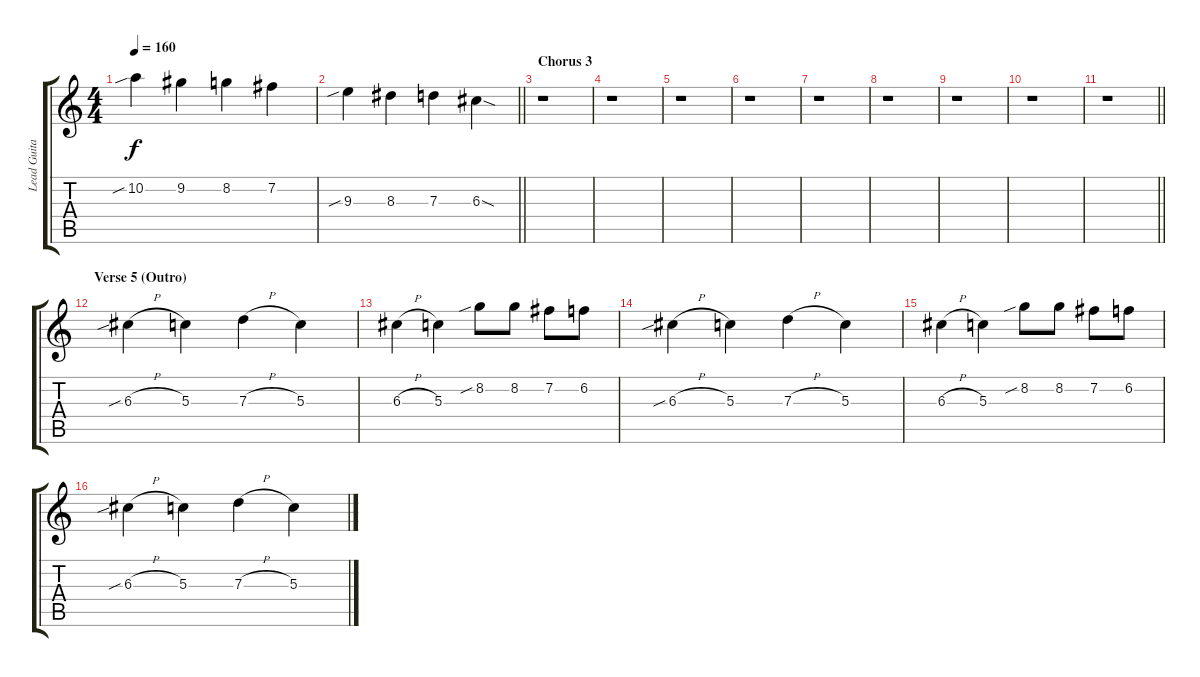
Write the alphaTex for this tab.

\track ("Lead Guitar" "Lead Guita") {instrument distortionguitar}
\staff {score tabs}
\tuning (E4 B3 G3 D3 A2 E2) {hide}
\ts (4 4)
\tempo 160
\clef g2
\ks c
10.2{sib}.4{dy f} 9.2.4 8.2.4 7.2.4 |
\barLineRight lightlight
9.3{sib}.4 8.3.4 7.3.4 6.3{sod}.4 |
\section ("" "Chorus 3")
r.1 |
r.1 |
r.1 |
r.1 |
r.1 |
r.1 |
r.1 |
r.1 |
\barLineRight lightlight
r.1 |
\section ("" "Verse 5 (Outro)")
6.3{sib h}.4 5.3.4 7.3{h}.4 5.3.4 |
6.3{h}.4 5.3.4 8.2{sib}.8 8.2.8 7.2.8 6.2.8 |
6.3{sib h}.4 5.3.4 7.3{h}.4 5.3.4 |
6.3{h}.4 5.3.4 8.2{sib}.8 8.2.8 7.2.8 6.2.8 |
6.3{sib h}.4 5.3.4 7.3{h}.4 5.3.4
